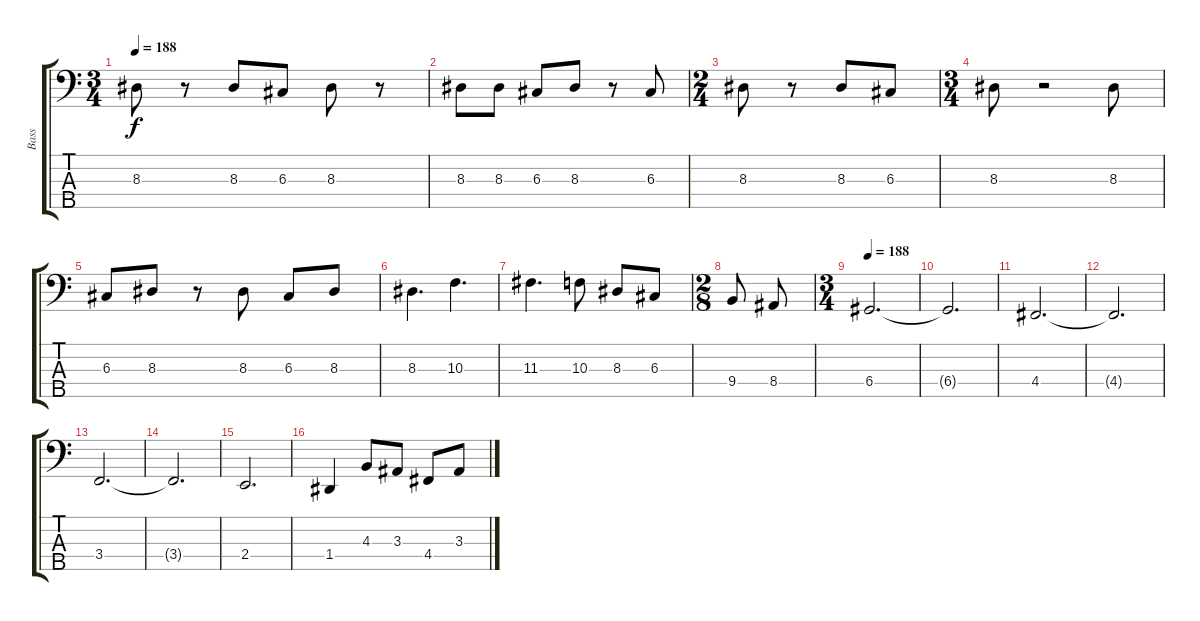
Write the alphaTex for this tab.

\track ("Bass" "Bass") {instrument electricbassfinger}
\staff {score tabs}
\tuning (F2 C2 G1 D1 A0) {hide}
\ts (3 4)
\tempo 188
\clef f4
\ks c
8.3.8{dy f} r.8 8.3.8 6.3.8 8.3.8 r.8 |
8.3.8 8.3.8 6.3.8 8.3.8 r.8 6.3.8 |
\ts (2 4)
8.3.8 r.8 8.3.8 6.3.8 |
\ts (3 4)
8.3.8 r.2 8.3.8 |
6.3.8 8.3.8 r.8 8.3.8 6.3.8 8.3.8 |
8.3.4{d} 10.3.4{d} |
11.3.4{d} 10.3.8 8.3.8 6.3.8 |
\ts (2 8)
9.4.8 8.4.8 |
\ts (3 4)
\tempo 188
6.4.2{d} |
6.4{t}.2{d} |
4.4.2{d} |
4.4{t}.2{d} |
3.4.2{d} |
3.4{t}.2{d} |
2.4.2{d} |
1.4.4 4.3.8 3.3.8 4.4.8 3.3.8
